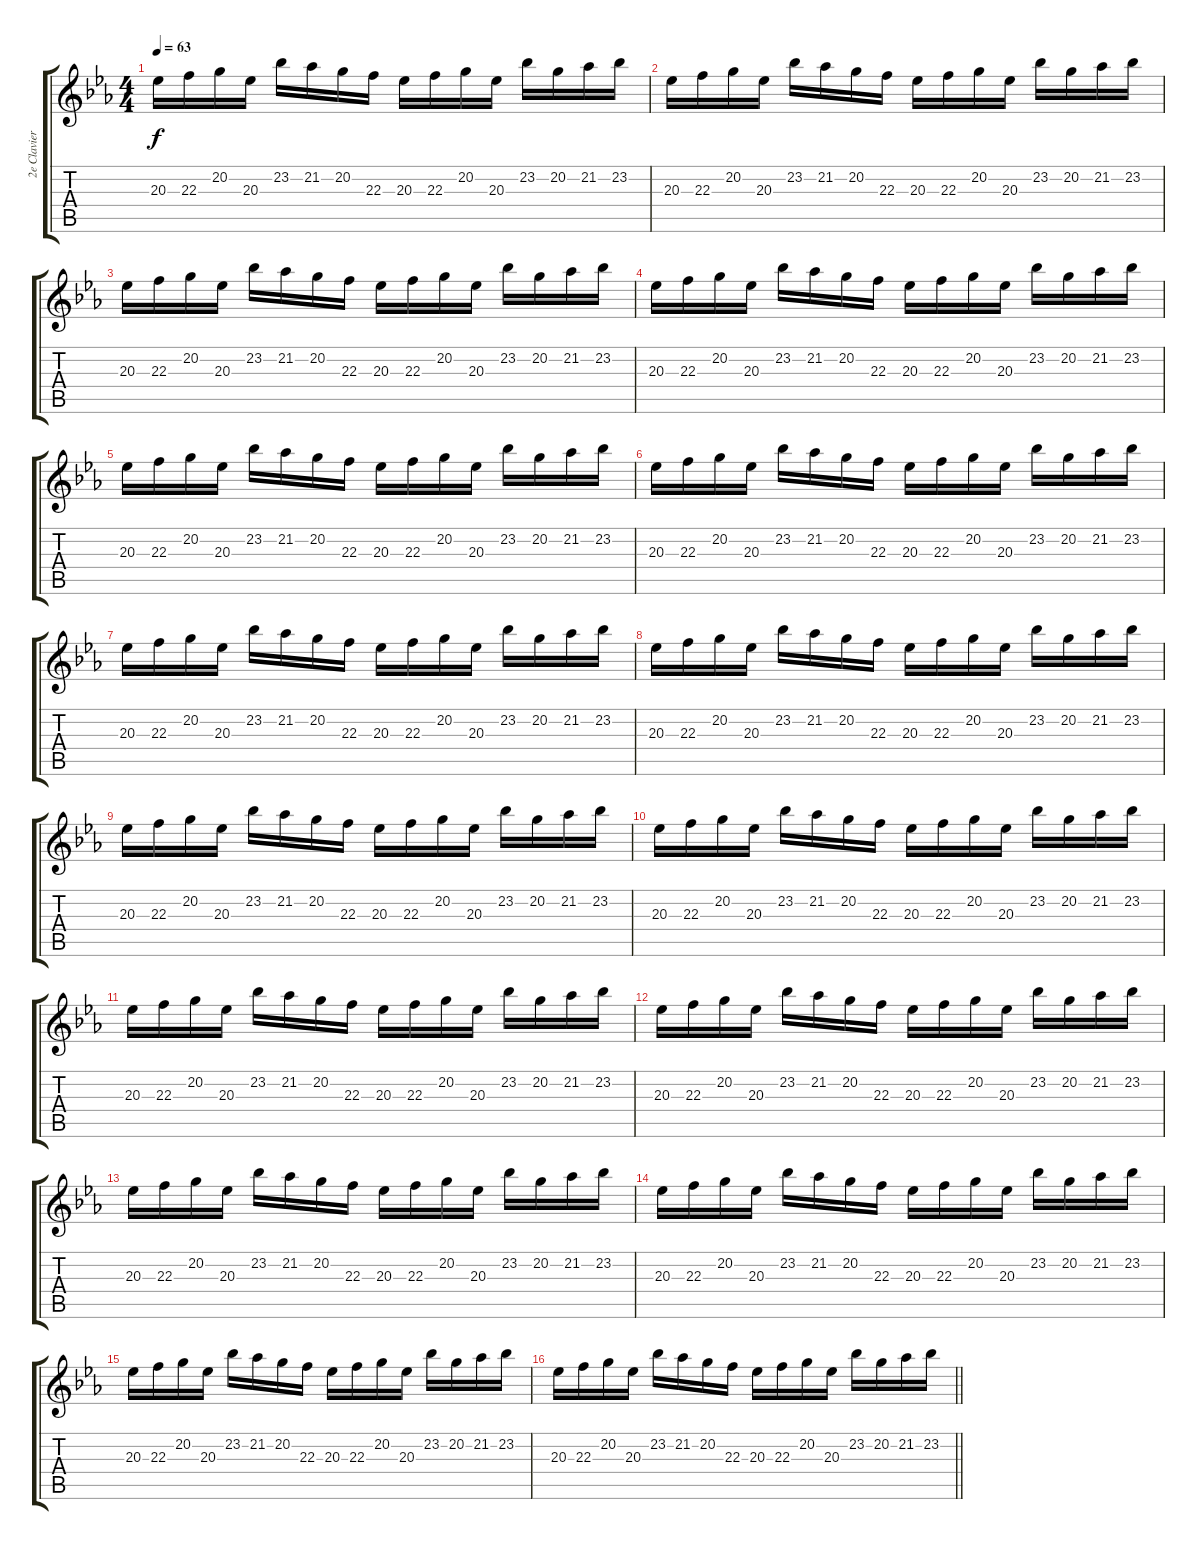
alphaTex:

\track ("2e Clavier" "2e Clavier") {instrument brightacousticpiano}
\staff {score tabs}
\tuning (E4 B3 G3 D3 A2 E2) {hide}
\ts (4 4)
\tempo 63
\clef g2
\ks cminor
20.3.16{dy f} 22.3.16 20.2.16 20.3.16 23.2.16 21.2.16 20.2.16 22.3.16 20.3.16 22.3.16 20.2.16 20.3.16 23.2.16 20.2.16 21.2.16 23.2.16 |
20.3.16 22.3.16 20.2.16 20.3.16 23.2.16 21.2.16 20.2.16 22.3.16 20.3.16 22.3.16 20.2.16 20.3.16 23.2.16 20.2.16 21.2.16 23.2.16 |
20.3.16 22.3.16 20.2.16 20.3.16 23.2.16 21.2.16 20.2.16 22.3.16 20.3.16 22.3.16 20.2.16 20.3.16 23.2.16 20.2.16 21.2.16 23.2.16 |
20.3.16 22.3.16 20.2.16 20.3.16 23.2.16 21.2.16 20.2.16 22.3.16 20.3.16 22.3.16 20.2.16 20.3.16 23.2.16 20.2.16 21.2.16 23.2.16 |
20.3.16 22.3.16 20.2.16 20.3.16 23.2.16 21.2.16 20.2.16 22.3.16 20.3.16 22.3.16 20.2.16 20.3.16 23.2.16 20.2.16 21.2.16 23.2.16 |
20.3.16 22.3.16 20.2.16 20.3.16 23.2.16 21.2.16 20.2.16 22.3.16 20.3.16 22.3.16 20.2.16 20.3.16 23.2.16 20.2.16 21.2.16 23.2.16 |
20.3.16 22.3.16 20.2.16 20.3.16 23.2.16 21.2.16 20.2.16 22.3.16 20.3.16 22.3.16 20.2.16 20.3.16 23.2.16 20.2.16 21.2.16 23.2.16 |
20.3.16 22.3.16 20.2.16 20.3.16 23.2.16 21.2.16 20.2.16 22.3.16 20.3.16 22.3.16 20.2.16 20.3.16 23.2.16 20.2.16 21.2.16 23.2.16 |
20.3.16 22.3.16 20.2.16 20.3.16 23.2.16 21.2.16 20.2.16 22.3.16 20.3.16 22.3.16 20.2.16 20.3.16 23.2.16 20.2.16 21.2.16 23.2.16 |
20.3.16 22.3.16 20.2.16 20.3.16 23.2.16 21.2.16 20.2.16 22.3.16 20.3.16 22.3.16 20.2.16 20.3.16 23.2.16 20.2.16 21.2.16 23.2.16 |
20.3.16 22.3.16 20.2.16 20.3.16 23.2.16 21.2.16 20.2.16 22.3.16 20.3.16 22.3.16 20.2.16 20.3.16 23.2.16 20.2.16 21.2.16 23.2.16 |
20.3.16 22.3.16 20.2.16 20.3.16 23.2.16 21.2.16 20.2.16 22.3.16 20.3.16 22.3.16 20.2.16 20.3.16 23.2.16 20.2.16 21.2.16 23.2.16 |
20.3.16 22.3.16 20.2.16 20.3.16 23.2.16 21.2.16 20.2.16 22.3.16 20.3.16 22.3.16 20.2.16 20.3.16 23.2.16 20.2.16 21.2.16 23.2.16 |
20.3.16 22.3.16 20.2.16 20.3.16 23.2.16 21.2.16 20.2.16 22.3.16 20.3.16 22.3.16 20.2.16 20.3.16 23.2.16 20.2.16 21.2.16 23.2.16 |
20.3.16 22.3.16 20.2.16 20.3.16 23.2.16 21.2.16 20.2.16 22.3.16 20.3.16 22.3.16 20.2.16 20.3.16 23.2.16 20.2.16 21.2.16 23.2.16 |
\barLineRight lightlight
20.3.16 22.3.16 20.2.16 20.3.16 23.2.16 21.2.16 20.2.16 22.3.16 20.3.16 22.3.16 20.2.16 20.3.16 23.2.16 20.2.16 21.2.16 23.2.16
